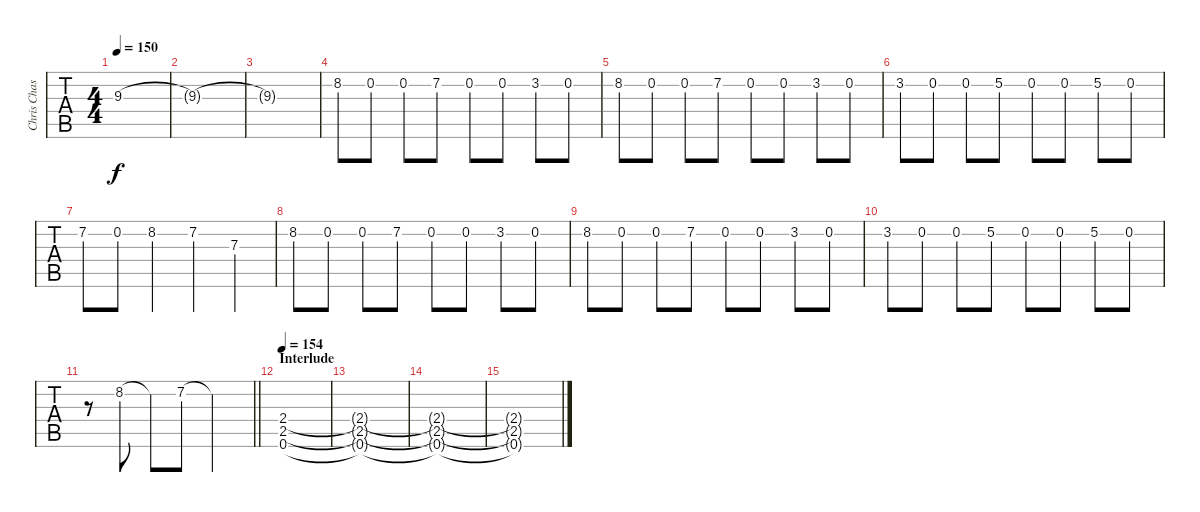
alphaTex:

\track ("Chris Chasse - Guitar Two" "Chris Chas") {instrument distortionguitar}
\staff {tabs}
\tuning (Eb4 Bb3 Gb3 Db3 Ab2 Eb2) {hide}
\ts (4 4)
\tempo 150
\clef g2
\ks c
9.3{t}.1{dy f} |
9.3{t}.1 |
9.3{t}.1 |
8.2.8{volume 9} 0.2.8 0.2.8 7.2.8 0.2.8 0.2.8 3.2.8 0.2.8 |
8.2.8 0.2.8 0.2.8 7.2.8 0.2.8 0.2.8 3.2.8 0.2.8 |
3.2.8 0.2.8 0.2.8 5.2.8 0.2.8 0.2.8 5.2.8 0.2.8 |
7.2.8 0.2.8 8.2.4 7.2.4 7.3.4 |
8.2.8 0.2.8 0.2.8 7.2.8 0.2.8 0.2.8 3.2.8 0.2.8 |
8.2.8 0.2.8 0.2.8 7.2.8 0.2.8 0.2.8 3.2.8 0.2.8 |
3.2.8 0.2.8 0.2.8 5.2.8 0.2.8 0.2.8 5.2.8 0.2.8 |
\barLineRight lightlight
r.8 8.2.8 8.2{t}.8 7.2.8 7.2{t}.2 |
\section ("" "Interlude")
\tempo 154
(2.4 2.5 0.6).1{volume 0} |
(2.4{t} 2.5{t} 0.6{t}).1 |
(2.4{t} 2.5{t} 0.6{t}).1 |
(2.4{t} 2.5{t} 0.6{t}).1
